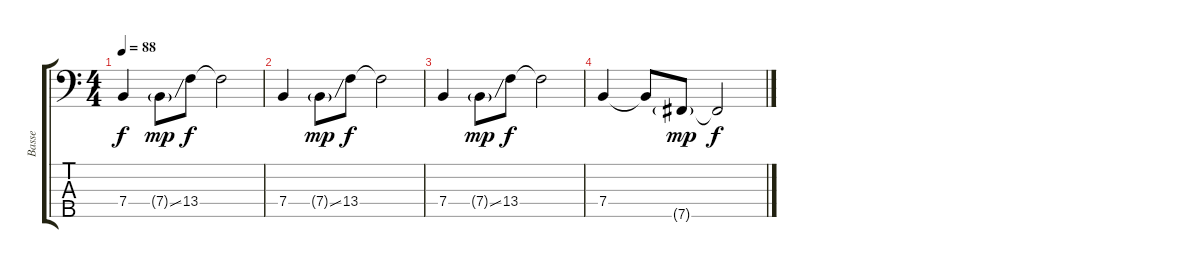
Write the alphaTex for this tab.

\track ("Basse" "Basse") {instrument electricbassfinger}
\staff {score tabs}
\tuning (G2 D2 A1 E1 B0) {hide}
\ts (4 4)
\tempo 88
\clef f4
\ks c
7.4.4{dy f} 7.4{ss g}.8{dy mp} 13.4.8{dy f} 13.4{t}.2 |
7.4.4 7.4{ss g}.8{dy mp} 13.4.8{dy f} 13.4{t}.2 |
7.4.4 7.4{ss g}.8{dy mp} 13.4.8{dy f} 13.4{t}.2 |
7.4.4 7.4{t}.8 7.5{g}.8{dy mp} 7.5{t}.2{dy f}
